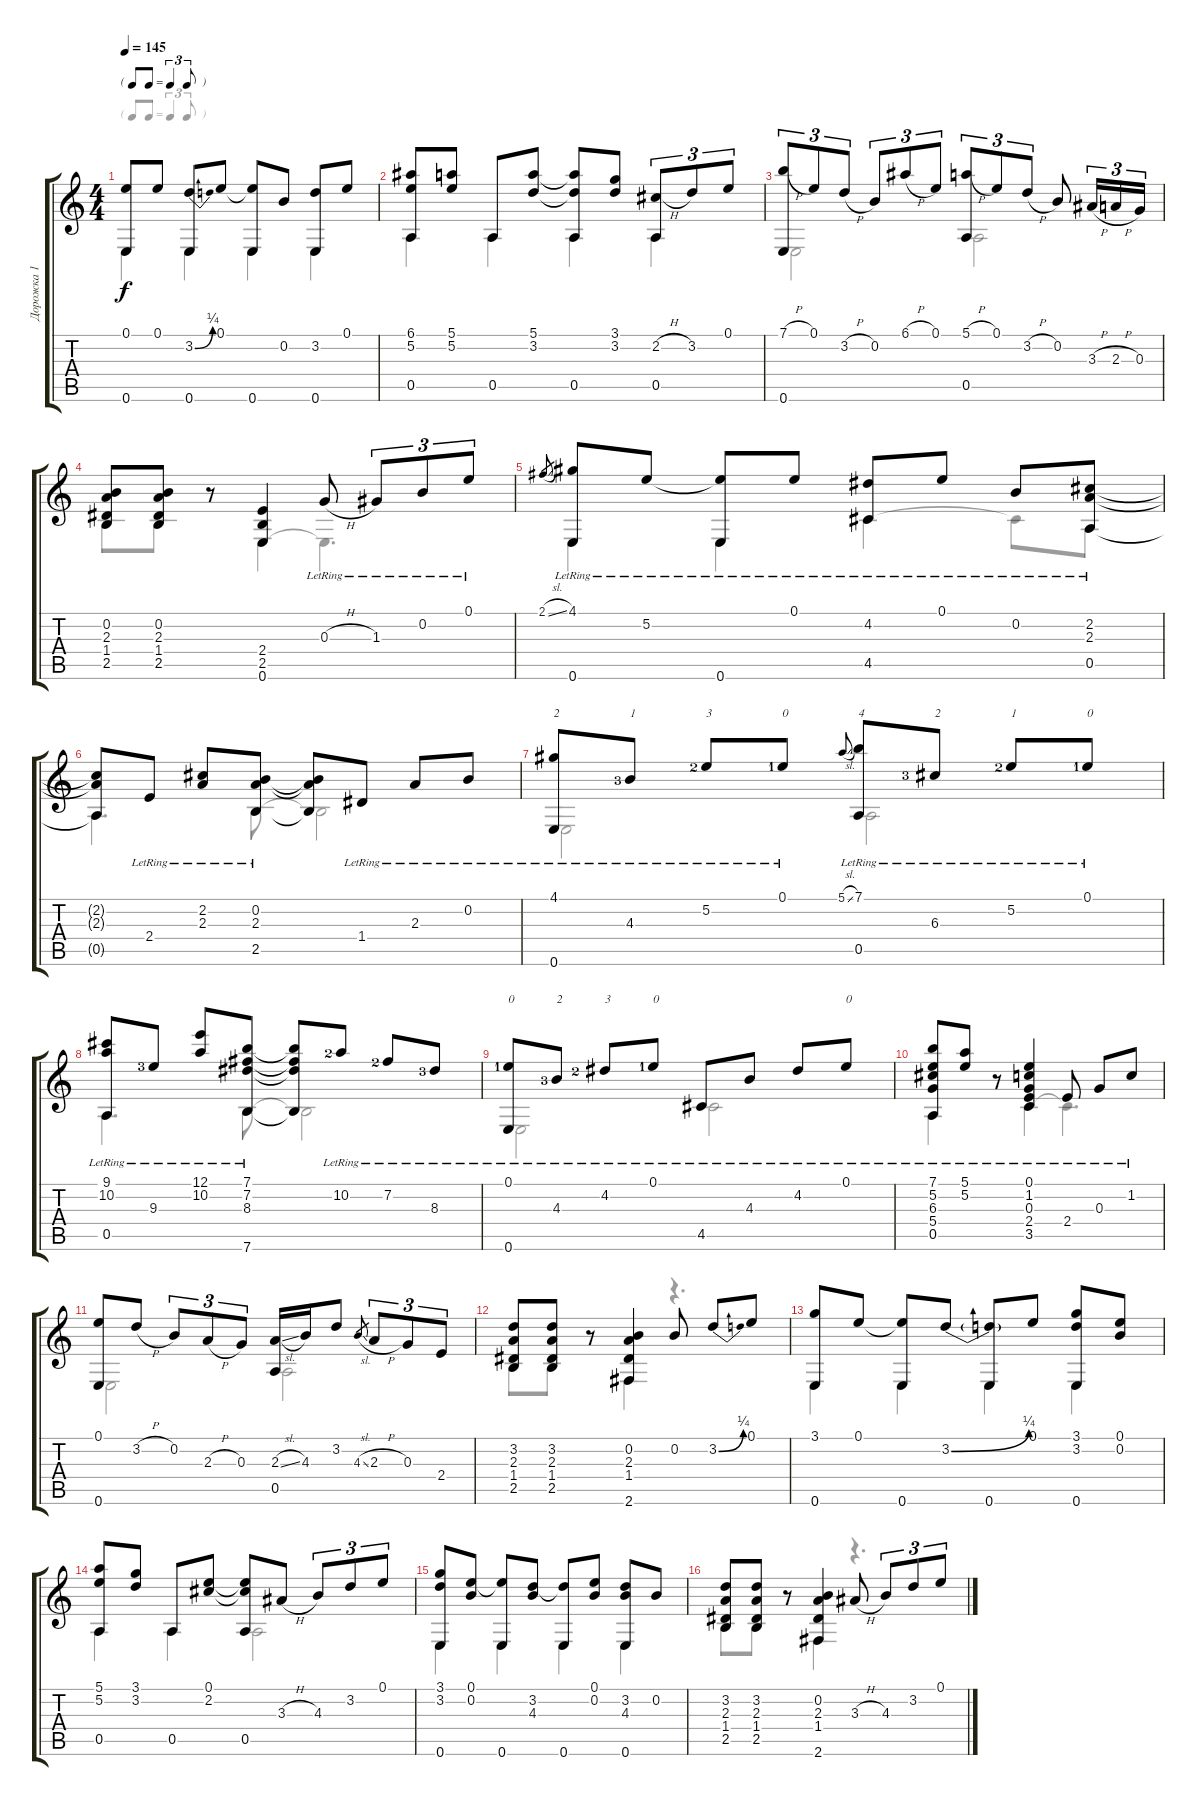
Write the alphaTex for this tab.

\track ("Дорожка 1" "Дорожка 1") {instrument acousticguitarnylon}
\staff {score tabs}
\tuning (E4 B3 G3 D3 A2 E2) {hide}
\voice
\ts (4 4)
\tf triplet8th
\tempo 145
\clef g2
\ks c
(0.1 0.6).8{dy f} 0.1.8 (3.2{be (bend 0 0 60 1)} 0.6).8 0.1.8 (0.1{t} 0.6).8 0.2.8 (3.2 0.6).8 0.1.8 |
(6.1 5.2 0.5).8 (5.1 5.2).8 0.5.8 (5.1 3.2).8 (5.1{t} 3.2{t} 0.5).8 (3.1 3.2).8 (2.2{h} 0.5).8{tu (3 2)} 3.2.8{tu (3 2)} 0.1.8{tu (3 2)} |
(7.1{h} 0.6).8{tu (3 2)} 0.1.8{tu (3 2)} 3.2{h}.8{tu (3 2)} 0.2.8{tu (3 2)} 6.1{h}.8{tu (3 2)} 0.1.8{tu (3 2)} (5.1{h} 0.5).8{tu (3 2)} 0.1.8{tu (3 2)} 3.2{h}.8{tu (3 2)} 0.2.8 3.3{h}.16{tu (3 2)} 2.3{h}.16{tu (3 2)} 0.3.16{tu (3 2)} |
(0.2 2.3 1.4 2.5).8 (0.2 2.3 1.4 2.5).8 r.8 (2.4 2.5 0.6).4 0.3{h lr}.8 1.3{lr}.8{tu (3 2) beam Up} 0.2{lr}.8{tu (3 2) beam Up} 0.1{lr}.8{tu (3 2) beam Up} |
2.1{sl}.8{gr} (4.1{lr} 0.6{lr}).8 5.2{lr}.8 (5.2{t} 0.6{lr}).8 0.1{lr}.8 (4.2{lr} 4.5{lr}).8 0.1{lr}.8 0.2{lr}.8 (2.2{lr} 2.3{lr} 0.5{lr}).8 |
(2.2{t} 2.3{t} 0.5{t}).8 2.4{lr}.8 (2.2{lr} 2.3{lr}).8 (0.2{lr} 2.3{lr} 2.5{lr}).8 (0.2{t} 2.3{t} 2.5{t}).8 1.4{lr}.8 2.3{lr}.8 0.2{lr}.8 |
(4.1{lr} 0.6{lr}).8{txt "2"} 4.3{lr lf 4}.8{txt "1"} 5.2{lr lf 3}.8{txt "3"} 0.1{lr lf 2}.8{txt "0"} 5.1{sl}.8{gr onbeat} (7.1{lr} 0.5{lr}).8{txt "4"} 6.3{lr lf 4}.8{txt "2"} 5.2{lr lf 3}.8{txt "1"} 0.1{lr lf 2}.8{txt "0"} |
(9.1{lr} 10.2{lr} 0.5{lr}).8 9.3{lr lf 4}.8 (12.1{lr} 10.2{lr}).8 (7.1{lr} 7.2{lr} 8.3{lr} 7.6{lr}).8 (7.1{t} 7.2{t} 8.3{t} 7.6{t}).8 10.2{lr lf 3}.8 7.2{lr lf 3}.8 8.3{lr lf 4}.8 |
(0.1{lr lf 2} 0.6{lr}).8{txt "0"} 4.3{lr lf 4}.8{txt "2"} 4.2{lr lf 3}.8{txt "3"} 0.1{lr lf 2}.8{txt "0"} 4.5{lr}.8 4.3{lr}.8 4.2{lr}.8 0.1{lr}.8{txt "0"} |
(7.1{lr} 5.2{lr} 6.3{lr} 5.4{lr} 0.5{lr}).8 (5.1{lr} 5.2{lr}).8 r.8 (0.1{lr} 1.2{lr} 0.3{lr} 2.4{lr} 3.5{lr}).4 2.4{lr}.8 0.3{lr}.8 1.2{lr}.8 |
(0.1 0.6).8 3.2{h}.8 0.2.8{tu (3 2)} 2.3{h}.8{tu (3 2)} 0.3.8{tu (3 2)} (2.3{sl} 0.5).16 4.3.16 3.2.8 4.3{sl}.8{gr} 2.3{h}.8{tu (3 2)} 0.3.8{tu (3 2)} 2.4.8{tu (3 2)} |
(3.2 2.3 1.4 2.5).8 (3.2 2.3 1.4 2.5).8 r.8 (0.2 2.3 1.4 2.6).4 0.2.8 3.2{be (bend 0 0 60 1)}.8 0.1.8 |
(3.1 0.6).8 0.1.8 (0.1{t} 0.6).8 3.2{be (bend 0 0 60 1)}.8 (3.2{t} 0.6).8 0.1.8 (3.1 3.2 0.6).8 (0.1 0.2).8 |
(5.1 5.2 0.5).8 (3.1 3.2).8 0.5.8 (0.1 2.2).8 (0.1{t} 2.2{t} 0.5).8 3.3{h}.8 4.3.8{tu (3 2)} 3.2.8{tu (3 2)} 0.1.8{tu (3 2)} |
(3.1 3.2 0.6).8 (0.1 0.2).8 (0.1{t} 0.6).8 (3.2 4.3).8 (3.2{t} 0.6).8 (0.1 0.2).8 (3.2 4.3 0.6).8 0.2.8 |
(3.2 2.3 1.4 2.5).8 (3.2 2.3 1.4 2.5).8 r.8 (0.2 2.3 1.4 2.6).4 3.3{h}.8 4.3.8{tu (3 2)} 3.2.8{tu (3 2)} 0.1.8{tu (3 2)}
\voice
\clef g2
\ottava regular
\simile none
\ks c
0.6.4{dy f} 0.6.4 0.6.4 0.6.4 |
0.5.4 0.5.4 0.5.4 0.5.4 |
0.6.2 0.5.2 |
2.5.8 2.5.8 r.8 0.6.4 0.6{t}.4{d} |
0.6.4 0.6.4 4.5.4 4.5{t}.8 0.5.8 |
0.5.4{d} 2.5.8 2.5{t}.2 |
0.6.2 0.5.2 |
0.5.4{d} 7.6.8 7.6{t}.2 |
0.6.2 4.5.2 |
0.5.4 r.8 3.5.4 3.5{t}.4{d} |
0.6.2 0.5.2 |
2.5.8 2.5.8 r.8 2.6.4 r.4{d} |
0.6.4 0.6.4 0.6.4 0.6.4 |
0.5.4 0.5.4 0.5.2 |
0.6.4 0.6.4 0.6.4 0.6.4 |
2.5.8 2.5.8 r.8 2.6.4 r.4{d}
